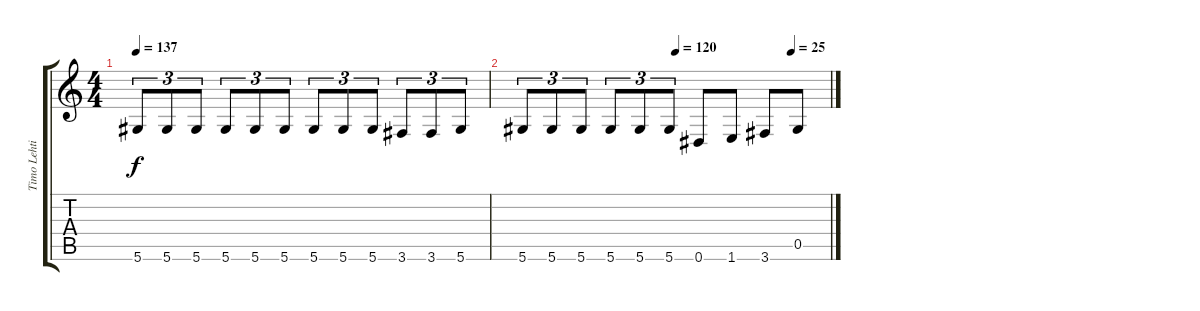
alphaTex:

\track ("Timo Lehtinen" "Timo Lehti") {instrument electricbasspick}
\staff {score tabs}
\tuning (Eb4 Bb3 Gb3 Db3 Ab2 Eb2) {hide}
\ts (4 4)
\tempo 137
\clef g2
\ks c
5.6.8{tu (3 2) dy f} 5.6.8{tu (3 2)} 5.6.8{tu (3 2)} 5.6.8{tu (3 2)} 5.6.8{tu (3 2)} 5.6.8{tu (3 2)} 5.6.8{tu (3 2)} 5.6.8{tu (3 2)} 5.6.8{tu (3 2)} 3.6.8{tu (3 2)} 3.6.8{tu (3 2)} 5.6.8{tu (3 2)} |
\tempo (120 0.5)
\tempo (25 0.875)
5.6.8{tu (3 2)} 5.6.8{tu (3 2)} 5.6.8{tu (3 2)} 5.6.8{tu (3 2)} 5.6.8{tu (3 2)} 5.6.8{tu (3 2)} 0.6.8 1.6.8 3.6.8 0.5.8
